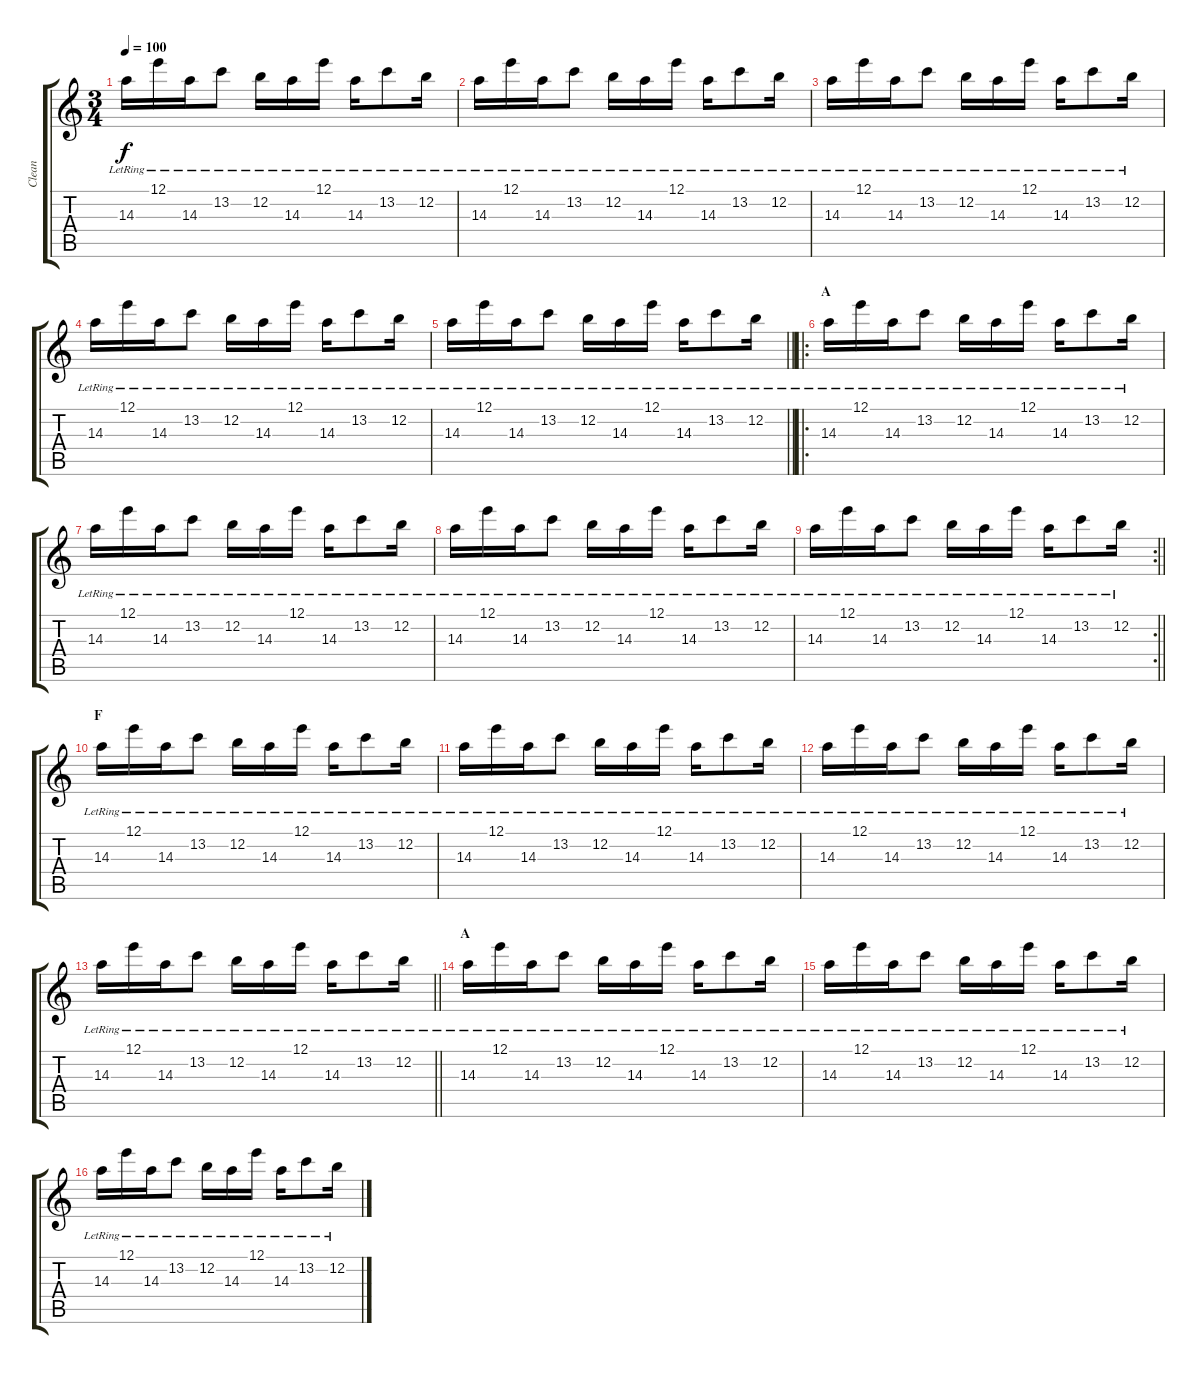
\track ("Clean" "Clean") {instrument acousticguitarsteel}
\staff {score tabs}
\tuning (E4 B3 G3 D3 A2 E2) {hide}
\ts (3 4)
\tempo 100
\clef g2
\ks c
14.3{lr}.16{dy f} 12.1{lr}.16 14.3{lr}.16 13.2{lr}.8 12.2{lr}.16 14.3{lr}.16 12.1{lr}.16 14.3{lr}.16 13.2{lr}.8 12.2{lr}.16 |
14.3{lr}.16 12.1{lr}.16 14.3{lr}.16 13.2{lr}.8 12.2{lr}.16 14.3{lr}.16 12.1{lr}.16 14.3{lr}.16 13.2{lr}.8 12.2{lr}.16 |
14.3{lr}.16 12.1{lr}.16 14.3{lr}.16 13.2{lr}.8 12.2{lr}.16 14.3{lr}.16 12.1{lr}.16 14.3{lr}.16 13.2{lr}.8 12.2{lr}.16 |
14.3{lr}.16 12.1{lr}.16 14.3{lr}.16 13.2{lr}.8 12.2{lr}.16 14.3{lr}.16 12.1{lr}.16 14.3{lr}.16 13.2{lr}.8 12.2{lr}.16 |
\barLineRight lightlight
14.3{lr}.16 12.1{lr}.16 14.3{lr}.16 13.2{lr}.8 12.2{lr}.16 14.3{lr}.16 12.1{lr}.16 14.3{lr}.16 13.2{lr}.8 12.2{lr}.16 |
\ro
\section ("" "A")
14.3{lr}.16 12.1{lr}.16 14.3{lr}.16 13.2{lr}.8 12.2{lr}.16 14.3{lr}.16 12.1{lr}.16 14.3{lr}.16 13.2{lr}.8 12.2{lr}.16 |
14.3{lr}.16 12.1{lr}.16 14.3{lr}.16 13.2{lr}.8 12.2{lr}.16 14.3{lr}.16 12.1{lr}.16 14.3{lr}.16 13.2{lr}.8 12.2{lr}.16 |
14.3{lr}.16 12.1{lr}.16 14.3{lr}.16 13.2{lr}.8 12.2{lr}.16 14.3{lr}.16 12.1{lr}.16 14.3{lr}.16 13.2{lr}.8 12.2{lr}.16 |
\rc 2
\barLineRight lightlight
14.3{lr}.16 12.1{lr}.16 14.3{lr}.16 13.2{lr}.8 12.2{lr}.16 14.3{lr}.16 12.1{lr}.16 14.3{lr}.16 13.2{lr}.8 12.2{lr}.16 |
\section ("" "F")
14.3{lr}.16 12.1{lr}.16 14.3{lr}.16 13.2{lr}.8 12.2{lr}.16 14.3{lr}.16 12.1{lr}.16 14.3{lr}.16 13.2{lr}.8 12.2{lr}.16 |
14.3{lr}.16 12.1{lr}.16 14.3{lr}.16 13.2{lr}.8 12.2{lr}.16 14.3{lr}.16 12.1{lr}.16 14.3{lr}.16 13.2{lr}.8 12.2{lr}.16 |
14.3{lr}.16 12.1{lr}.16 14.3{lr}.16 13.2{lr}.8 12.2{lr}.16 14.3{lr}.16 12.1{lr}.16 14.3{lr}.16 13.2{lr}.8 12.2{lr}.16 |
\barLineRight lightlight
14.3{lr}.16 12.1{lr}.16 14.3{lr}.16 13.2{lr}.8 12.2{lr}.16 14.3{lr}.16 12.1{lr}.16 14.3{lr}.16 13.2{lr}.8 12.2{lr}.16 |
\section ("" "A")
14.3{lr}.16 12.1{lr}.16 14.3{lr}.16 13.2{lr}.8 12.2{lr}.16 14.3{lr}.16 12.1{lr}.16 14.3{lr}.16 13.2{lr}.8 12.2{lr}.16 |
14.3{lr}.16 12.1{lr}.16 14.3{lr}.16 13.2{lr}.8 12.2{lr}.16 14.3{lr}.16 12.1{lr}.16 14.3{lr}.16 13.2{lr}.8 12.2{lr}.16 |
14.3{lr}.16 12.1{lr}.16 14.3{lr}.16 13.2{lr}.8 12.2{lr}.16 14.3{lr}.16 12.1{lr}.16 14.3{lr}.16 13.2{lr}.8 12.2{lr}.16
